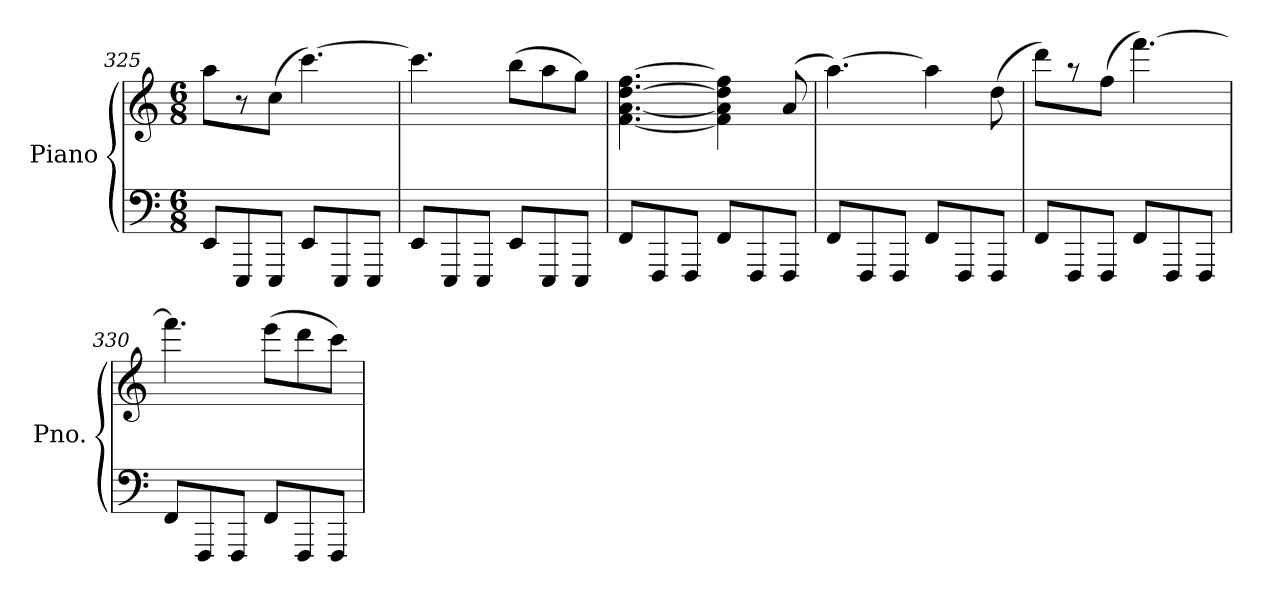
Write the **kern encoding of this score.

**kern	**kern
*part1	*part1
*staff2	*staff1
*I"Piano	*
*I'Pno.	*
*clefF4	*clefG2
*k[]	*k[]
*M6/8	*M6/8
=325	=325
8EE/L	8aa\L
8EEE/	8r
8EEE/J	(>8cc\J
8EE/L	[4.ccc\)
8EEE/	.
8EEE/J	.
=326	=326
8EE/L	4.ccc\]
8EEE/	.
8EEE/J	.
8EE/L	(>8bb\L
8EEE/	8aa\
8EEE/J	8gg\J)
=327	=327
8FF/L	[4.f\ [4.a\ [4.dd\ [4.ff\
8FFF/	.
8FFF/J	.
8FF/L	4f\] 4a\] 4dd\] 4ff\]
8FFF/	.
8FFF/J	(<8a/
=328	=328
8FF/L	[4.aa\)
8FFF/	.
8FFF/J	.
8FF/L	4aa\]
8FFF/	.
8FFF/J	(>8dd\
=329	=329
8FF/L	8ddd\L)
8FFF/	8r
8FFF/J	(>8ff\J
8FF/L	[4.fff\)
8FFF/	.
8FFF/J	.
!!LO:LB:g=z
=330	=330
8FF/L	4.fff\]
8FFF/	.
8FFF/J	.
8FF/L	(>8eee\L
8FFF/	8ddd\
8FFF/J	8ccc\J)
=	=
*-	*-
